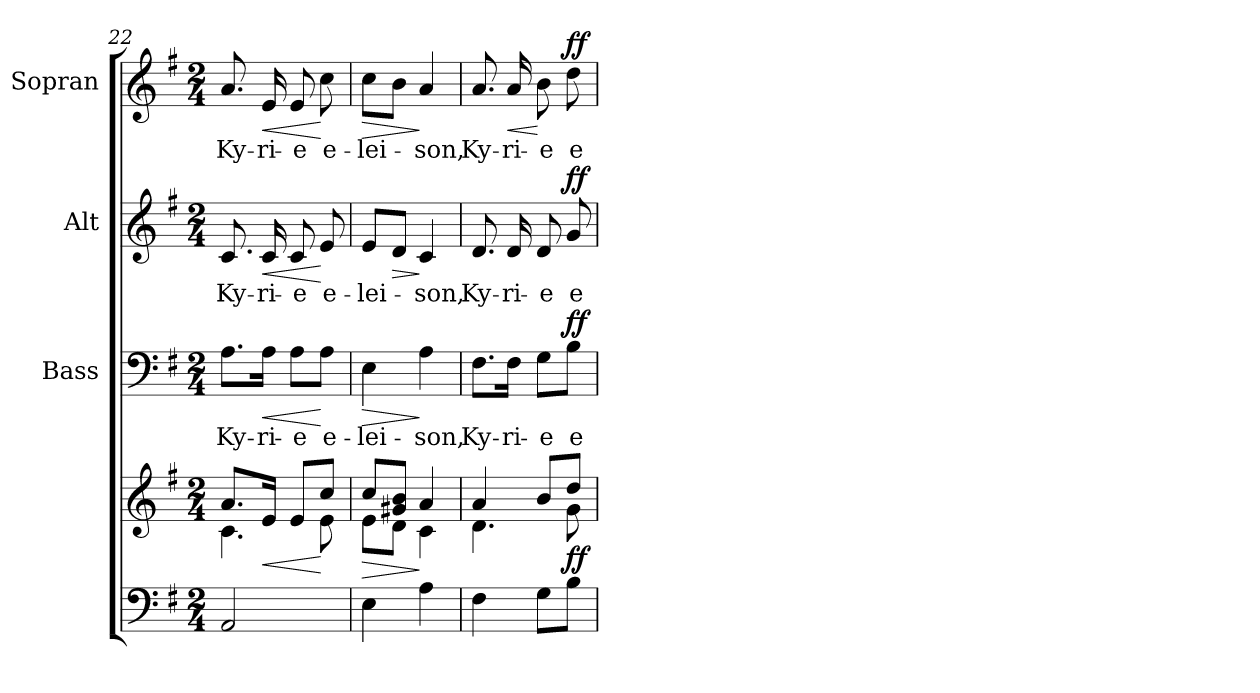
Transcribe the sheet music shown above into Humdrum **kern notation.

**kern	**kern	**dynam	**kern	**text	**dynam	**kern	**text	**dynam	**kern	**text	**dynam
*part4	*part4	*part4	*part3	*part3	*part3	*part2	*part2	*part2	*part1	*part1	*part1
*staff5	*staff4	*staff4/5	*staff3	*staff3	*staff3	*staff2	*staff2	*staff2	*staff1	*staff1	*staff1
*	*	*	*I"Bass	*	*	*I"Alt	*	*	*I"Sopran	*	*
*	*	*	*I'B.	*	*	*I'A.	*	*	*I'S.	*	*
*clefF4	*clefG2	*	*clefF4	*	*	*clefG2	*	*	*clefG2	*	*
*k[f#]	*k[f#]	*	*k[f#]	*	*	*k[f#]	*	*	*k[f#]	*	*
*G:	*G:	*	*G:	*	*	*G:	*	*	*G:	*	*
*M2/4	*M2/4	*	*M2/4	*	*	*M2/4	*	*	*M2/4	*	*
=22	=22	=22	=22	=22	=22	=22	=22	=22	=22	=22	=22
*	*^	*	*	*	*	*	*	*	*	*	*
!	!	!	!	!	!LO:LY:b	!	!	!LO:LY:b	!	!	!LO:LY:b	!
2AA/	8.a/L	4.c\	.	8.A\L	Ky-	.	8.c/	Ky-	.	8.a/	Ky-	.
!	!	!	!LO:HP:b	!	!LO:LY:b	!LO:HP:b	!	!LO:LY:b	!LO:HP:b	!	!LO:LY:b	!LO:HP:b
.	16e/Jk	.	<	16A\Jk	-ri-	<	16c/	-ri-	<	16e/	-ri-	<
!	!	!	!	!	!LO:LY:b	!	!	!LO:LY:b	!	!	!LO:LY:b	!
.	8e/L	.	.	8A\L	-e	.	8c/	-e	.	8e/	-e	.
!	!	!	!	!	!LO:LY:b	!	!	!LO:LY:b	!	!	!LO:LY:b	!
.	8cc/J	8e\	[	8A\J	e-	[	8e/	e-	[	8cc\	e-	[
!!LO:PB:g=z
=23	=23	=23	=23	=23	=23	=23	=23	=23	=23	=23	=23	=23
!	!	!	!LO:HP:b	!	!LO:LY:b	!LO:HP:b	!	!LO:LY:b	!	!	!LO:LY:b	!LO:HP:b
4E\	8cc/L	8e\L	>	4E\	-lei-	>	8e/L	-lei-	.	8cc\L	-lei-	>
!	!	!	!	!	!	!	!	!	!LO:HP:b	!	!	!
.	8g#X/ 8b/J	8d\J	.	.	.	.	8d/J	.	>	8b\J	.	.
!	!	!	!	!	!LO:LY:b	!	!	!LO:LY:b	!	!	!LO:LY:b	!
4A\	4a/	4c\	]	4A\	-son,	]	4c/	-son,	]	4a/	-son,	]
=24	=24	=24	=24	=24	=24	=24	=24	=24	=24	=24	=24	=24
!	!	!	!	!	!LO:LY:b	!	!	!LO:LY:b	!	!	!LO:LY:b	!
4F#\	4a/	4.d\	.	8.F#\L	Ky-	.	8.d/	Ky-	.	8.a/	Ky-	.
!	!	!	!	!	!LO:LY:b	!	!	!LO:LY:b	!	!	!LO:LY:b	!LO:HP:b
.	.	.	.	16F#\Jk	-ri-	.	16d/	-ri-	.	16a/	-ri-	<
!	!	!	!	!	!LO:LY:b	!	!	!LO:LY:b	!	!	!LO:LY:b	!
8G\L	8b/L	.	.	8G\L	-e	.	8d/	-e	.	8b\	-e	[
!	!	!	!LO:DY:b	!	!LO:LY:b	!LO:DY:a	!	!LO:LY:b	!LO:DY:a	!	!LO:LY:b	!LO:DY:a
8B\J	8dd/J	8g\	ff	8B\J	e-	ff	8g/	e-	ff	8dd\	e-	ff
*	*v	*v	*	*	*	*	*	*	*	*	*	*
=	=	=	=	=	=	=	=	=	=	=	=
*-	*-	*-	*-	*-	*-	*-	*-	*-	*-	*-	*-
